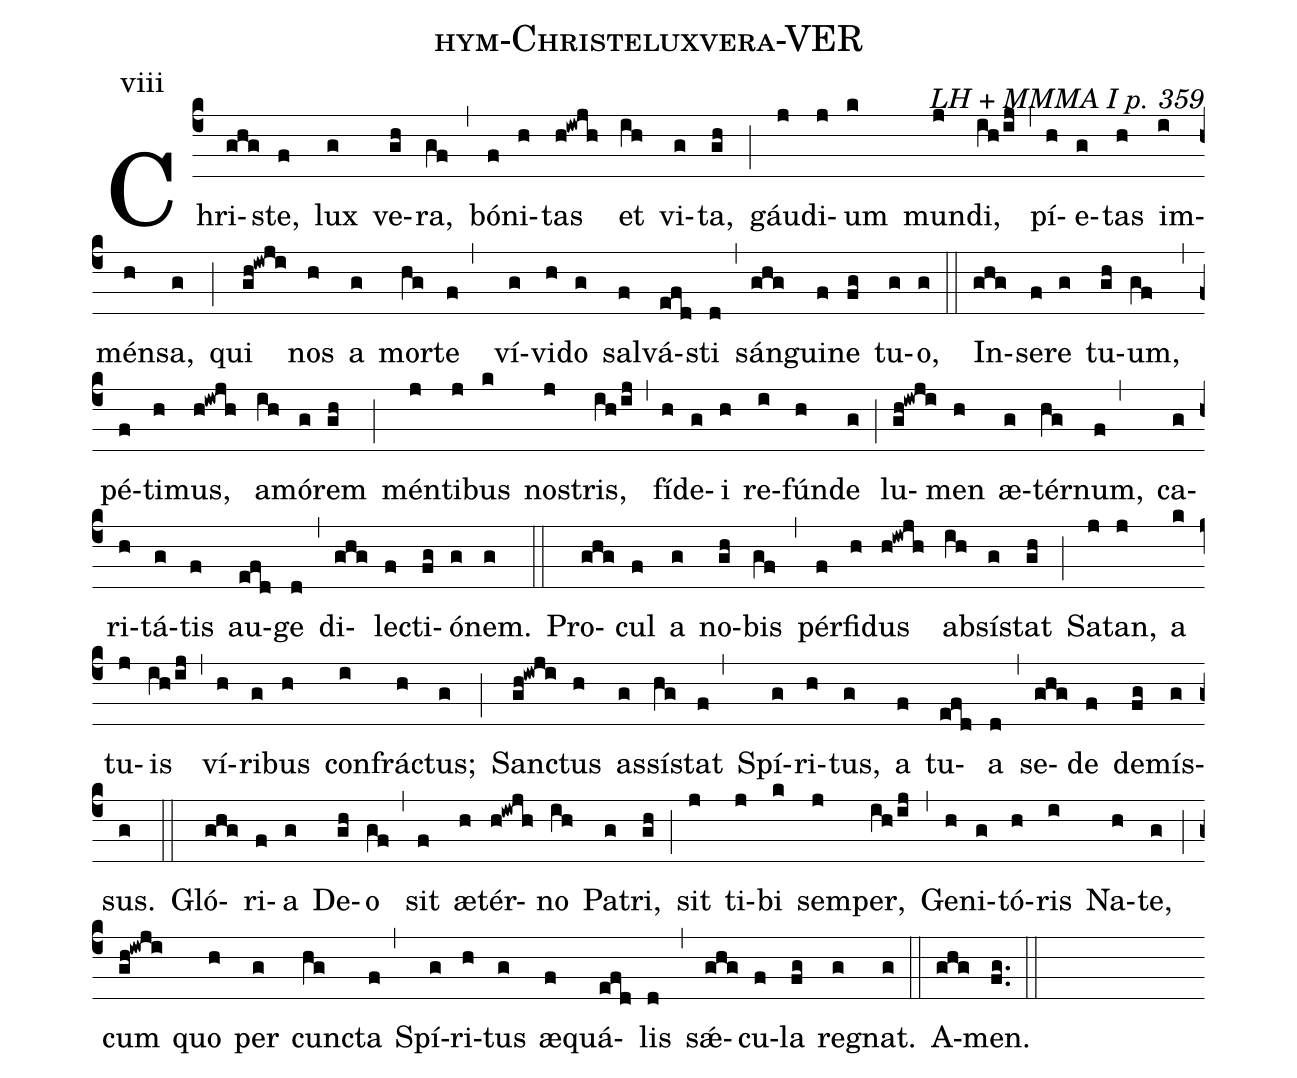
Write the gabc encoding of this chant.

name: hym-Christeluxvera-VER;
commentary: LH + MMMA I p. 359;
annotation: viii;
%%
(c4)
Chri(ghg)ste,(f) lux(g) ve(gh)ra,(gf) (,) bó(f)ni(h)tas(h!iwjh) et(ih) vi(g)ta,(gh) (;)
gáu(j)di(j)um(k) mun(j)di,(ih/ij) (,) pí(h)e(g)tas(h) im(i)mén(h)sa,(g) (;)
qui(gh!iwji) nos(h) a(g) mor(hg)te(f,) ví(g)vi(h)do(g) sal(f)vá(efd)sti(d) (,)
sán(ghg)gui(f)ne(fg) tu(g)o,(g) (::)
In(ghg)se(f)re(g) tu(gh)um,(gf) (,) pé(f)ti(h)mus,(h!iwjh) a(ih)mó(g)rem(gh) (;)
mén(j)ti(j)bus(k) no(j)stris,(ih/ij) (,) fí(h)de(g)i(h) re(i)fún(h)de(g) (;)
lu(gh!iwji)men(h) æ(g)tér(hg)num,(f,) ca(g)ri(h)tá(g)tis(f) au(efd)ge(d) (,)
di(ghg)le(f)cti(fg)ó(g)nem.(g) (::)
Pro(ghg)cul(f) a(g) no(gh)bis(gf) (,) pér(f)fi(h)dus(h!iwjh) ab(ih)sí(g)stat(gh) (;)
Sa(j)tan,(j) a(k) tu(j)is(ih/ij) (,) ví(h)ri(g)bus(h) con(i)frá(h)ctus;(g) (;)
San(gh!iwji)ctus(h) as(g)sí(hg)stat(f,) Spí(g)ri(h)tus,(g) a(f) tu(efd)a(d) (,)
se(ghg)de(f) de(fg)mís(g)sus.(g) (::)
Gló(ghg)ri(f)a(g) De(gh)o(gf) (,) sit(f) æ(h)tér(h!iwjh)no(ih) Pa(g)tri,(gh) (;)
sit(j) ti(j)bi(k) sem(j)per,(ih/ij) (,) Ge(h)ni(g)tó(h)ris(i) Na(h)te,(g) (;)
cum(gh!iwji) quo(h) per(g) cun(hg)cta(f,) Spí(g)ri(h)tus(g) æ(f)quá(efd)lis(d) (,)
sǽ(ghg)cu(f)la(fg) re(g)gnat.(g) (::)
A(ghg)men.(fg..) (::)
